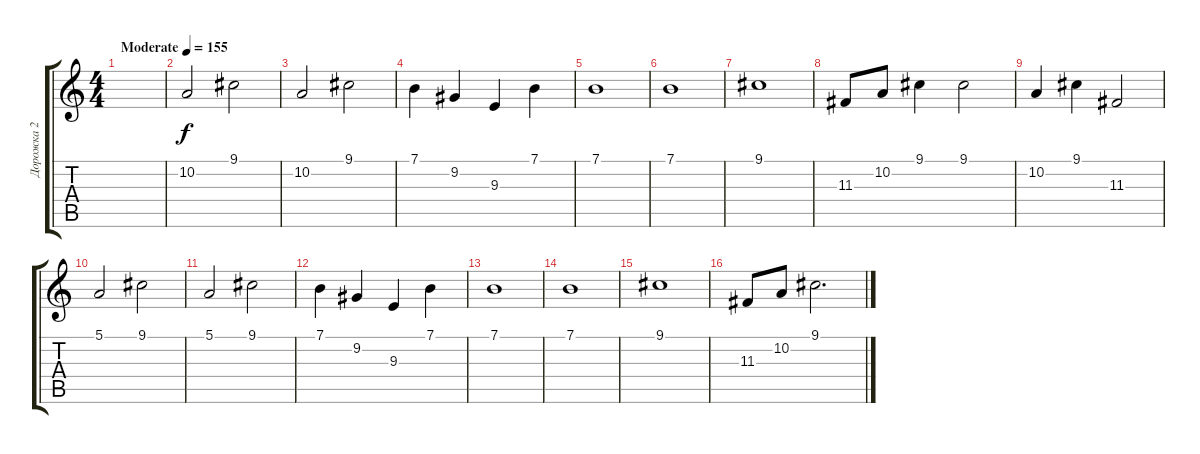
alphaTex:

\track ("Дорожка 2" "Дорожка 2") {instrument acousticgrandpiano}
\staff {score tabs}
\tuning (E4 B3 G3 D3 A2 E2) {hide}
\ts (4 4)
\tempo (155 "Moderate")
\clef g2
\ks c
|
10.2.2 9.1.2 |
10.2.2 9.1.2 |
7.1.4 9.2.4 9.3.4 7.1.4 |
7.1.1 |
7.1.1 |
9.1.1 |
11.3.8 10.2.8 9.1.4 9.1.2 |
10.2.4 9.1.4 11.3.2 |
5.1.2 9.1.2 |
5.1.2 9.1.2 |
7.1.4 9.2.4 9.3.4 7.1.4 |
7.1.1 |
7.1.1 |
9.1.1 |
11.3.8 10.2.8 9.1.2{d}
